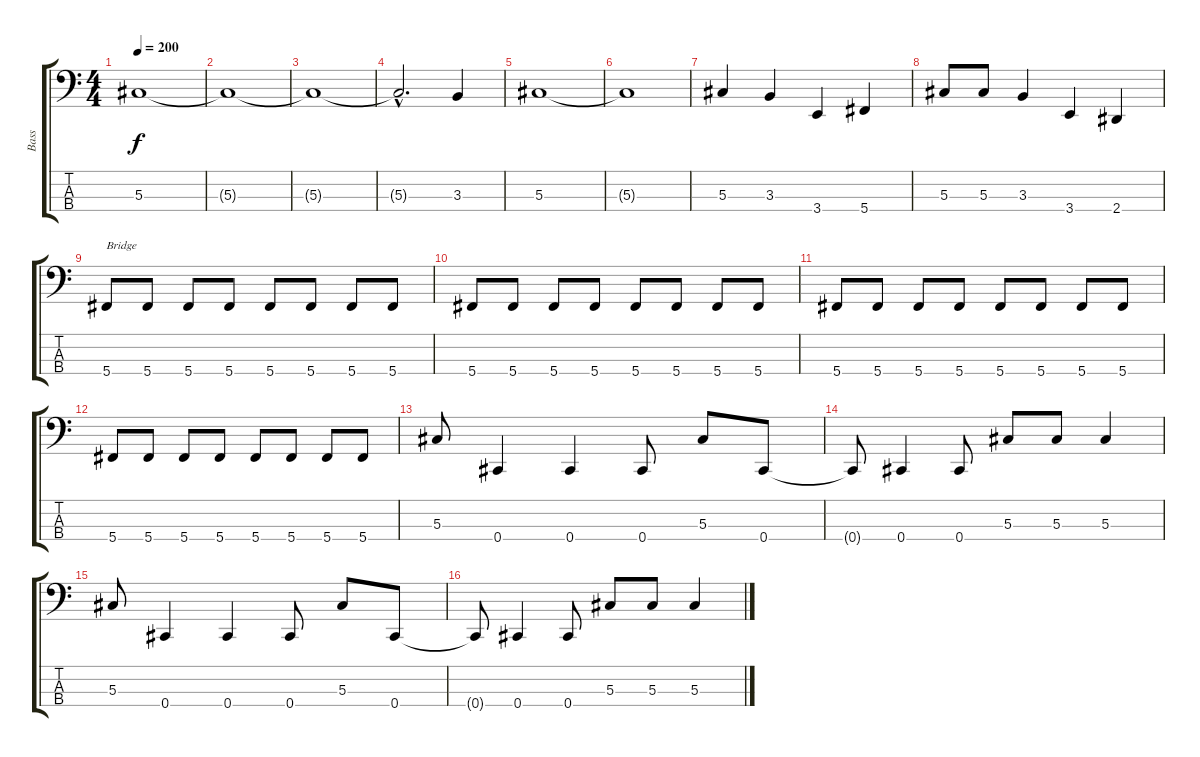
\track ("Bass" "Bass") {instrument electricbasspick}
\staff {score tabs}
\tuning (Gb2 Db2 Ab1 Db1) {hide}
\ts (4 4)
\tempo 200
\clef f4
\ks c
5.3.1{dy f} |
5.3{t}.1 |
5.3{t}.1 |
5.3{hac t}.2{d} 3.3.4 |
5.3.1 |
5.3{t}.1 |
5.3.4{volume 16} 3.3.4 3.4.4 5.4.4 |
5.3.8 5.3.8 3.3.4 3.4.4 2.4.4 |
5.4.8{txt "Bridge"} 5.4.8 5.4.8 5.4.8 5.4.8 5.4.8 5.4.8 5.4.8 |
5.4.8 5.4.8 5.4.8 5.4.8 5.4.8 5.4.8 5.4.8 5.4.8 |
5.4.8 5.4.8 5.4.8 5.4.8 5.4.8 5.4.8 5.4.8 5.4.8 |
5.4.8 5.4.8 5.4.8 5.4.8 5.4.8 5.4.8 5.4.8 5.4.8 |
5.3.8 0.4.4 0.4.4 0.4.8 5.3.8 0.4.8 |
0.4{t}.8 0.4.4 0.4.8 5.3.8 5.3.8 5.3.4 |
5.3.8 0.4.4 0.4.4 0.4.8 5.3.8 0.4.8 |
0.4{t}.8 0.4.4 0.4.8 5.3.8 5.3.8 5.3.4
